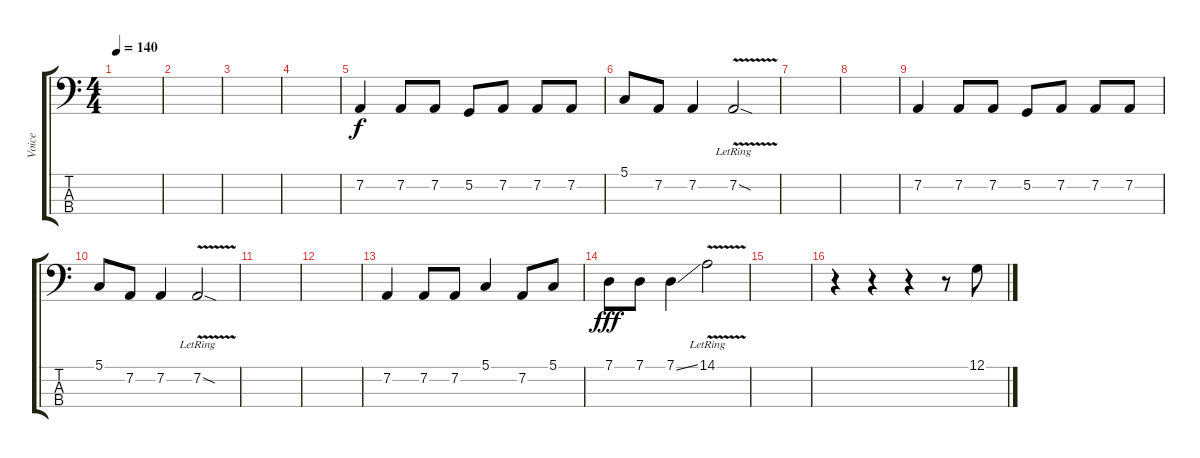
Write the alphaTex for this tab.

\track ("Voice" "Voice") {instrument stringensemble1}
\staff {score tabs}
\tuning (G2 D2 A1 E1) {hide}
\ts (4 4)
\tempo 140
\clef f4
\ks c
|
|
|
|
7.2.4 7.2.8 7.2.8 5.2.8 7.2.8 7.2.8 7.2.8 |
5.1.8 7.2.8 7.2.4 7.2{v sod lr}.2 |
|
|
7.2.4 7.2.8 7.2.8 5.2.8 7.2.8 7.2.8 7.2.8 |
5.1.8 7.2.8 7.2.4 7.2{v sod lr}.2 |
|
|
7.2.4 7.2.8 7.2.8 5.1.4 7.2.8 5.1.8 |
7.1.8{dy fff} 7.1.8 7.1{ss}.4 14.1{v lr}.2 |
|
r.4 r.4 r.4 r.8 12.1.8
